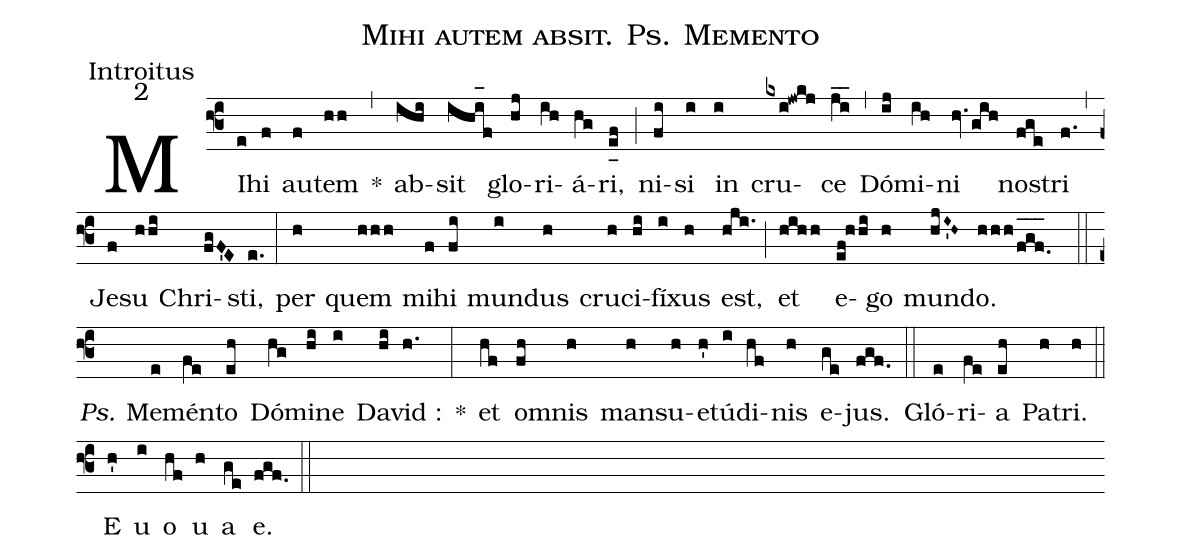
name:Mihi autem absit. Ps. Memento;
office-part:Introitus;
mode:2;
%%
(f3) MI(e)hi(f) au(f)tem(hh) *(,) ab(ihi)sit(ihi_[oh:h]f) glo(hj)ri(ih)á(hg)ri,(e_[uh:l]f) (;) ni(fi)si(i) in(i) cru(kxi!jwkj)ce(ji__) (,) Dó(ij)mi(ih)ni(hv.gih) no(fge)stri(f.) (,) Je(f)su(hhi) Chri(fgF'E)sti,(e.) (:) per(h) quem(hhh) mi(f)hi(fi) mun(i)dus(h) cru(h)ci(hi)fí(i)xus(h) est,(hji.) (;) et(hihh) e(ef!hhi)go(h) mun(hjI~'H~)do.(hhh/f_[oh:h]g_[oh:h]f._[oh:h]) (::) <i>Ps.</i> Me(e)mén(fe)to(eh) Dó(hg)mi(hi)ne(i) Da(hi)vid :(h.) *(:) et(hf) o(fh)mnis(h) man(h)su(h)e(h')tú(i)di(hf)nis(h) e(ge)jus.(fgf.) (::) Gló(e)ri(fe)a(eh) Pa(h)tri.(h) (::) <eu>E(h') u(i) o(hf) u(h) a(ge) e.</eu>(fgf.) (::)
